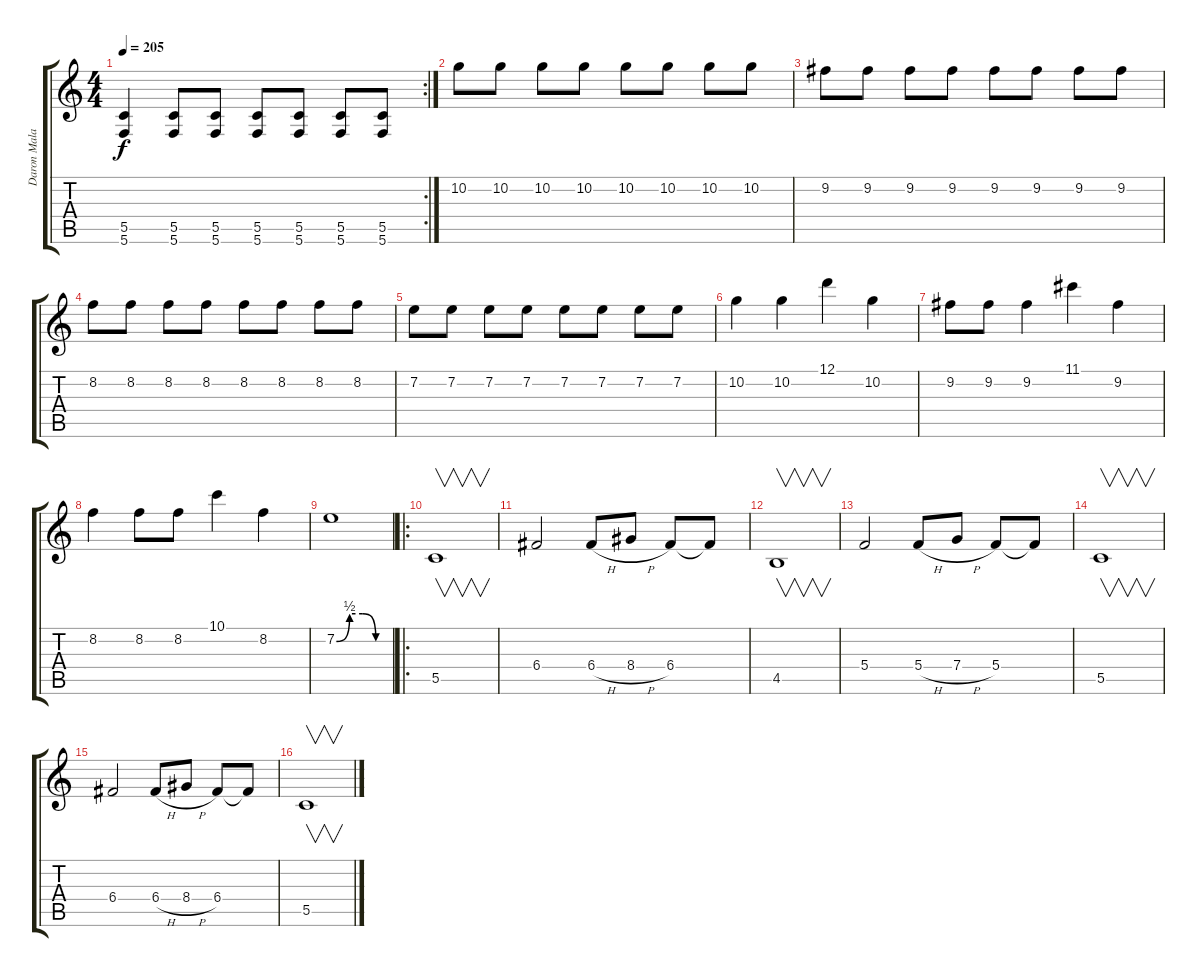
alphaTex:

\track ("Daron Malakian" "Daron Mala") {instrument distortionguitar}
\staff {score tabs}
\tuning (D4 A3 F3 C3 G2 C2) {hide}
\rc 2
\ts (4 4)
\tempo 205
\clef g2
\ks c
(5.5 5.6).4{dy f} (5.5 5.6).8 (5.5 5.6).8 (5.5 5.6).8 (5.5 5.6).8 (5.5 5.6).8 (5.5 5.6).8 |
10.2.8 10.2.8 10.2.8 10.2.8 10.2.8 10.2.8 10.2.8 10.2.8 |
9.2.8 9.2.8 9.2.8 9.2.8 9.2.8 9.2.8 9.2.8 9.2.8 |
8.2.8 8.2.8 8.2.8 8.2.8 8.2.8 8.2.8 8.2.8 8.2.8 |
7.2.8 7.2.8 7.2.8 7.2.8 7.2.8 7.2.8 7.2.8 7.2.8 |
10.2.4 10.2.4 12.1.4 10.2.4 |
9.2.8 9.2.8 9.2.4 11.1.4 9.2.4 |
8.2.4 8.2.8 8.2.8 10.1.4 8.2.4 |
7.2{be (custom 0 0 15 2 30 2 45 0 60 0)}.1 |
\ro
5.5.1{v} |
6.4.2 6.4{h}.8 8.4{h}.8 6.4.8 6.4{t}.8 |
4.5.1{v} |
5.4.2 5.4{h}.8 7.4{h}.8 5.4.8 5.4{t}.8 |
5.5.1{v} |
6.4.2 6.4{h}.8 8.4{h}.8 6.4.8 6.4{t}.8 |
5.5.1{v}
